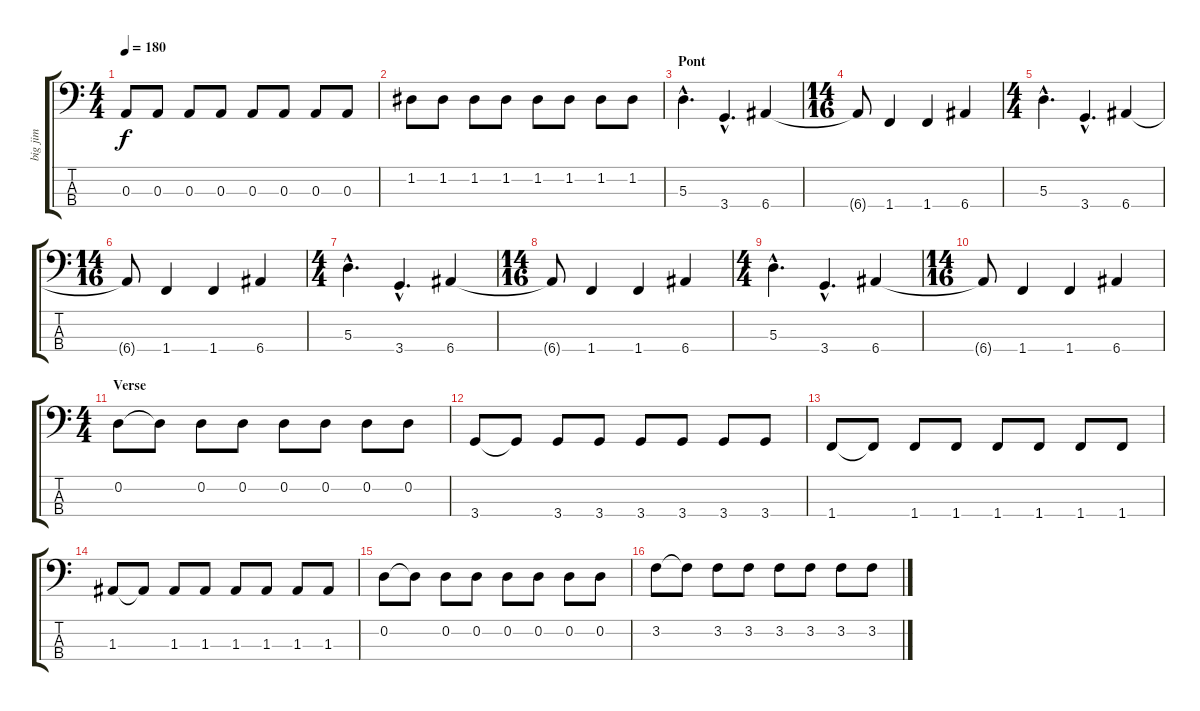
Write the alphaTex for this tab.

\track ("big jim" "big jim") {instrument electricbasspick}
\staff {score tabs}
\tuning (G2 D2 A1 E1) {hide}
\ts (4 4)
\tempo 180
\clef f4
\ks c
0.3.8{dy f} 0.3.8 0.3.8 0.3.8 0.3.8 0.3.8 0.3.8 0.3.8 |
1.2.8 1.2.8 1.2.8 1.2.8 1.2.8 1.2.8 1.2.8 1.2.8 |
\section ("" "Pont")
5.3{hac}.4{d} 3.4{hac}.4{d} 6.4.4 |
\ts (14 16)
6.4{t}.8 1.4.4 1.4.4 6.4.4 |
\ts (4 4)
5.3{hac}.4{d} 3.4{hac}.4{d} 6.4.4 |
\ts (14 16)
6.4{t}.8 1.4.4 1.4.4 6.4.4 |
\ts (4 4)
5.3{hac}.4{d} 3.4{hac}.4{d} 6.4.4 |
\ts (14 16)
6.4{t}.8 1.4.4 1.4.4 6.4.4 |
\ts (4 4)
5.3{hac}.4{d} 3.4{hac}.4{d} 6.4.4 |
\ts (14 16)
6.4{t}.8 1.4.4 1.4.4 6.4.4 |
\ts (4 4)
\section ("" "Verse")
0.2.8 0.2{t}.8 0.2.8 0.2.8 0.2.8 0.2.8 0.2.8 0.2.8 |
3.4.8 3.4{t}.8 3.4.8 3.4.8 3.4.8 3.4.8 3.4.8 3.4.8 |
1.4.8 1.4{t}.8 1.4.8 1.4.8 1.4.8 1.4.8 1.4.8 1.4.8 |
1.3.8 1.3{t}.8 1.3.8 1.3.8 1.3.8 1.3.8 1.3.8 1.3.8 |
0.2.8 0.2{t}.8 0.2.8 0.2.8 0.2.8 0.2.8 0.2.8 0.2.8 |
3.2.8 3.2{t}.8 3.2.8 3.2.8 3.2.8 3.2.8 3.2.8 3.2.8
